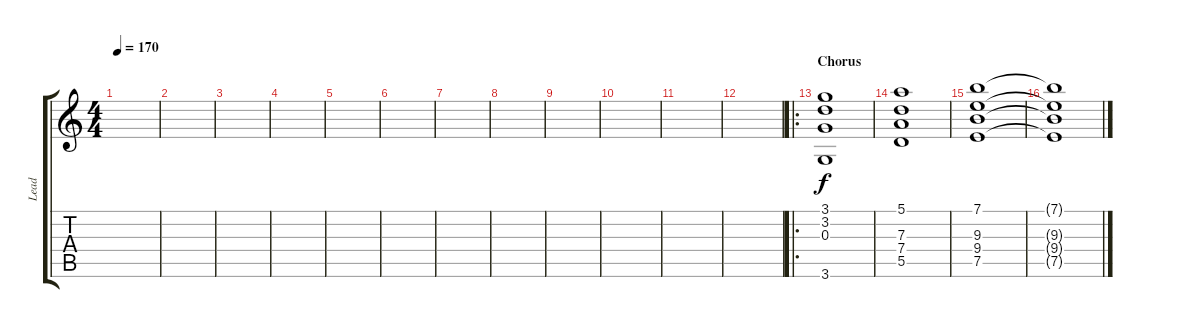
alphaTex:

\track ("Lead" "Lead") {instrument overdrivenguitar}
\staff {score tabs}
\tuning (E4 B3 G3 D3 A2 E2) {hide}
\ts (4 4)
\tempo 170
\clef g2
\ks c
|
|
|
|
|
|
|
|
|
|
|
|
\ro
\section ("" "Chorus")
(3.1 3.2 0.3 3.6).1 |
(5.1 7.3 7.4 5.5).1 |
(7.1 9.3 9.4 7.5).1 |
(7.1{t} 9.3{t} 9.4{t} 7.5{t}).1
